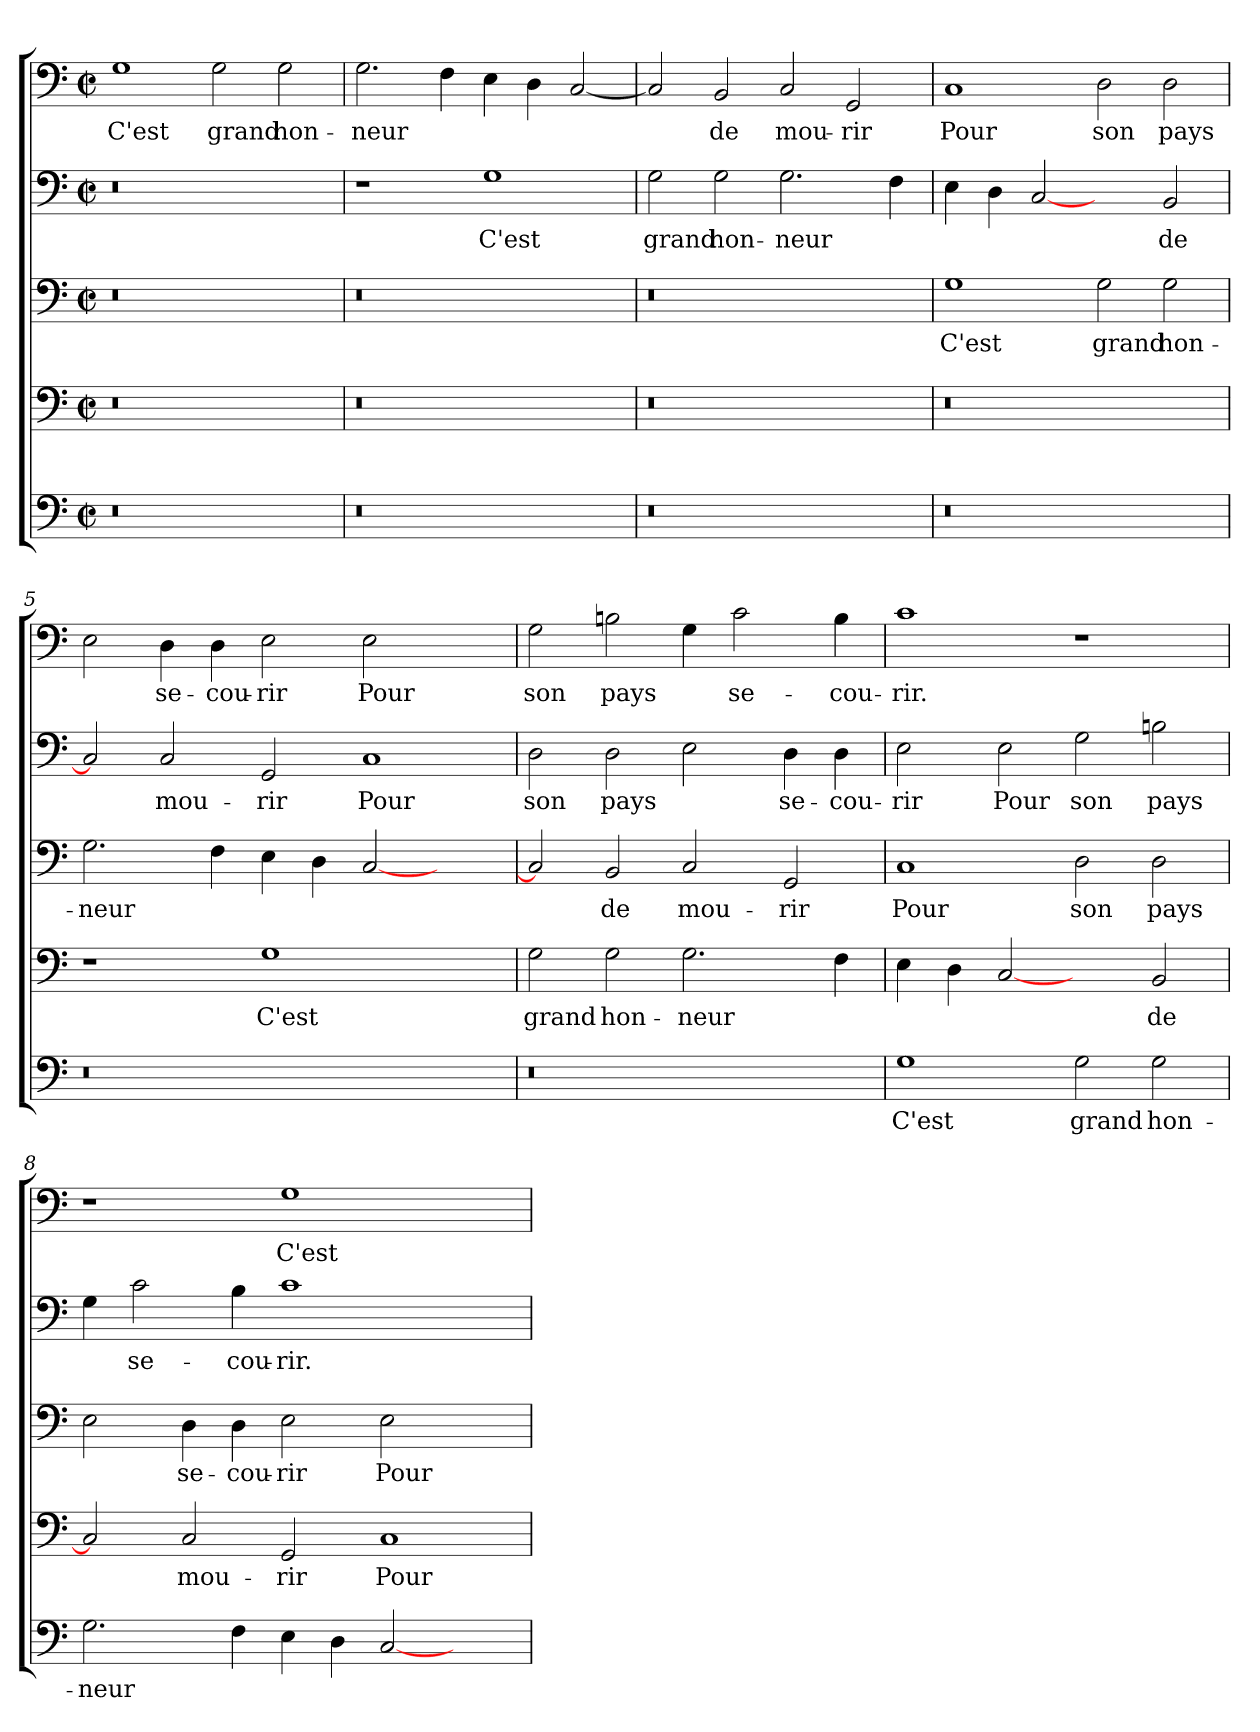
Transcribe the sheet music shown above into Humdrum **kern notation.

**kern	**text	**kern	**text	**kern	**text	**kern	**text	**kern	**text
*part5	*part5	*part4	*part4	*part3	*part3	*part2	*part2	*part1	*part1
*staff5	*staff5	*staff4	*staff4	*staff3	*staff3	*staff2	*staff2	*staff1	*staff1
*clefF4	*	*clefF4	*	*clefF4	*	*clefF4	*	*clefF4	*
*k[]	*	*k[]	*	*k[]	*	*k[]	*	*k[]	*
*C:	*	*C:	*	*C:	*	*C:	*	*C:	*
*M2/2	*	*M2/2	*	*M2/2	*	*M2/2	*	*M2/2	*
*met(c|)	*	*met(c|)	*	*met(c|)	*	*met(c|)	*	*met(c|)	*
=1	=1	=1	=1	=1	=1	=1	=1	=1	=1
!LO:N:vis=0	!	!LO:N:vis=0	!	!LO:N:vis=0	!	!LO:N:vis=0	!	!	!
1r	.	1r	.	1r	.	1r	.	1G\	C'est
1ryy	.	1ryy	.	1ryy	.	1ryy	.	2G\	grand
.	.	.	.	.	.	.	.	2G\	hon-
=2	=2	=2	=2	=2	=2	=2	=2	=2	=2
!LO:N:vis=0	!	!LO:N:vis=0	!	!LO:N:vis=0	!	!	!	!	!
1r	.	1r	.	1r	.	1r	.	2.G\	-neur
.	.	.	.	.	.	.	.	4F\	.
1ryy	.	1ryy	.	1ryy	.	1G\	C'est	4E\	.
.	.	.	.	.	.	.	.	4D\	.
.	.	.	.	.	.	.	.	[2C/	.
=3	=3	=3	=3	=3	=3	=3	=3	=3	=3
!LO:N:vis=0	!	!LO:N:vis=0	!	!LO:N:vis=0	!	!	!	!	!
1r	.	1r	.	1r	.	2G\	grand	2C/]	.
.	.	.	.	.	.	2G\	hon-	2BB/	de
1ryy	.	1ryy	.	1ryy	.	2.G\	-neur	2C/	mou-
.	.	.	.	.	.	.	.	2GG/	-rir
.	.	.	.	.	.	4F\	.	.	.
=4	=4	=4	=4	=4	=4	=4	=4	=4	=4
!LO:N:vis=0	!	!LO:N:vis=0	!	!	!	!	!	!	!
1r	.	1r	.	1G\	C'est	4E\	.	1C/	Pour
.	.	.	.	.	.	4D\	.	.	.
.	.	.	.	.	.	[2C/	.	.	.
1ryy	.	1ryy	.	2G\	grand	2ryy	.	2D\	son
.	.	.	.	2G\	hon-	2BB/	de	2D\	pays
=5	=5	=5	=5	=5	=5	=5	=5	=5	=5
!LO:N:vis=0	!	!	!	!	!	!	!	!	!
1r	.	1r	.	2.G\	-neur	2C/]	.	2E\	.
.	.	.	.	.	.	2C/	mou-	4D\	se-
.	.	.	.	4F\	.	.	.	4D\	-cou-
1ryy	.	1G\	C'est	4E\	.	2GG/	-rir	2E\	-rir
.	.	.	.	4D\	.	.	.	.	.
.	.	.	.	[2C/	.	1C/	Pour	2E\	Pour
2ryy	.	2ryy	.	2ryy	.	.	.	2ryy	.
!!LO:LB:g=z
=6	=6	=6	=6	=6	=6	=6	=6	=6	=6
!LO:N:vis=0	!	!	!	!	!	!	!	!	!
1r	.	2G\	grand	2C/]	.	2D\	son	2G\	son
.	.	2G\	hon-	2BB/	de	2D\	pays	2Bn\	pays
1ryy	.	2.G\	-neur	2C/	mou-	2E\	.	4G\	.
.	.	.	.	.	.	.	.	2c\	se-
.	.	.	.	2GG/	-rir	4D\	se-	.	.
.	.	4F\	.	.	.	4D\	-cou-	4B\	-cou-
=7	=7	=7	=7	=7	=7	=7	=7	=7	=7
1G\	C'est	4E\	.	1C/	Pour	2E\	-rir	1c\	-rir.
.	.	4D\	.	.	.	.	.	.	.
.	.	[2C/	.	.	.	2E\	Pour	.	.
2G\	grand	2ryy	.	2D\	son	2G\	son	1r	.
2G\	hon-	2BB/	de	2D\	pays	2Bn\	pays	.	.
=8	=8	=8	=8	=8	=8	=8	=8	=8	=8
2.G\	-neur	2C/]	.	2E\	.	4G\	.	1r	.
.	.	.	.	.	.	2c\	se-	.	.
.	.	2C/	mou-	4D\	se-	.	.	.	.
4F\	.	.	.	4D\	-cou-	4B\	-cou-	.	.
4E\	.	2GG/	-rir	2E\	-rir	1c\	-rir.	1G\	C'est
4D\	.	.	.	.	.	.	.	.	.
[2C/	.	1C/	Pour	2E\	Pour	.	.	.	.
2ryy	.	.	.	2ryy	.	2ryy	.	2ryy	.
=	=	=	=	=	=	=	=	=	=
*-	*-	*-	*-	*-	*-	*-	*-	*-	*-
